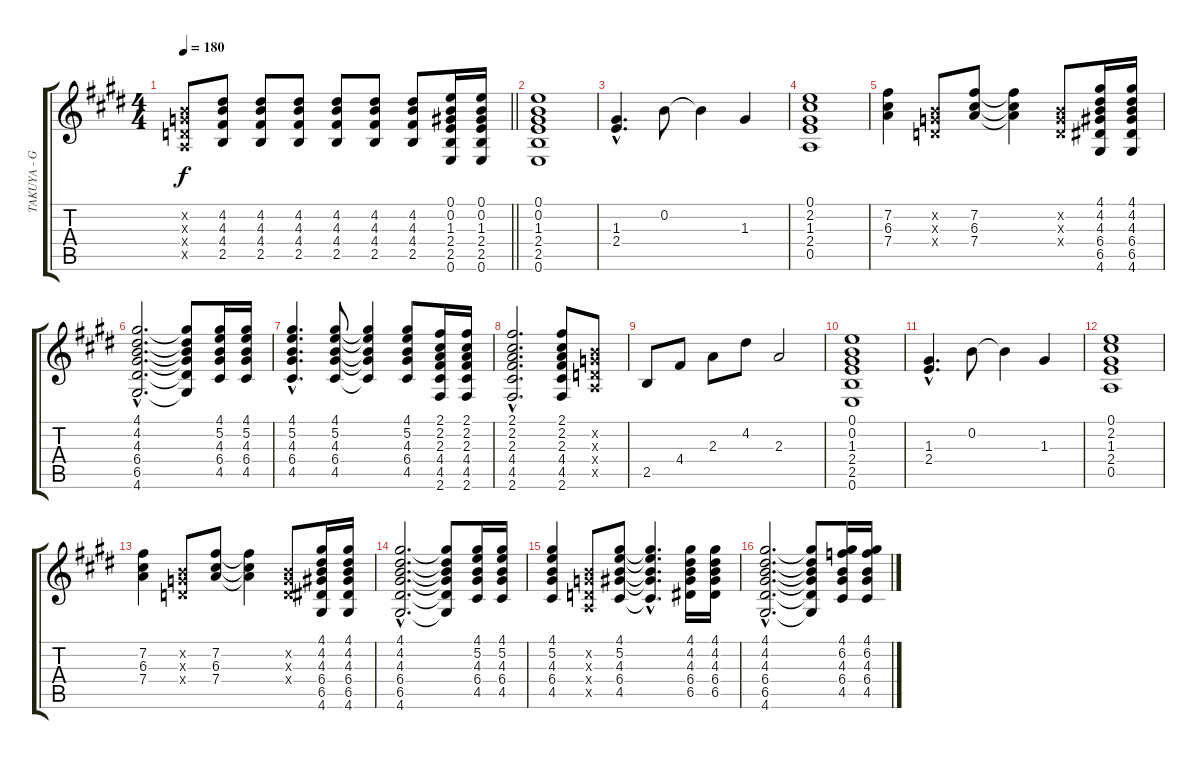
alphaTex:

\track ("TAKUYA - Guitar 1" "TAKUYA - G") {instrument overdrivenguitar}
\staff {score tabs}
\tuning (E4 B3 G3 D3 A2 E2) {hide}
\ts (4 4)
\tempo 180
\clef g2
\barLineRight lightlight
\ks e
(0.2{x} 0.3{x} 0.4{x} 0.5{x}).8{dy f} (4.2 4.3 4.4 2.5).8 (4.2 4.3 4.4 2.5).8 (4.2 4.3 4.4 2.5).8 (4.2 4.3 4.4 2.5).8 (4.2 4.3 4.4 2.5).8 (4.2 4.3 4.4 2.5).8 (0.1 0.2 1.3 2.4 2.5 0.6).16 (0.1 0.2 1.3 2.4 2.5 0.6).16 |
(0.1 0.2 1.3 2.4 2.5 0.6).1 |
(1.3{hac} 2.4{hac}).4{d} 0.2.8 0.2{t}.4 1.3.4 |
(0.1 2.2 1.3 2.4 0.5).1 |
(7.2 6.3 7.4).4 (0.2{x} 0.3{x} 0.4{x}).8 (7.2 6.3 7.4).8 (7.2{t} 6.3{t} 7.4{t}).4 (0.2{x} 0.3{x} 0.4{x}).8 (4.1 4.2 4.3 6.4 6.5 4.6).16 (4.1 4.2 4.3 6.4 6.5 4.6).16 |
(4.1{hac} 4.2{hac} 4.3{hac} 6.4{hac} 6.5{hac} 4.6{hac}).2{d} (4.1{t} 4.2{t} 4.3{t} 6.4{t} 6.5{t} 4.6{t}).8 (4.1 5.2 4.3 6.4 4.5).16 (4.1 5.2 4.3 6.4 4.5).16 |
(4.1{hac} 5.2{hac} 4.3{hac} 6.4{hac} 4.5{hac}).4{d} (4.1 5.2 4.3 6.4 4.5).8 (4.1{t} 5.2{t} 4.3{t} 6.4{t} 4.5{t}).4 (4.1 5.2 4.3 6.4 4.5).8 (2.1 2.2 2.3 4.4 4.5 2.6).16 (2.1 2.2 2.3 4.4 4.5 2.6).16 |
(2.1{hac} 2.2{hac} 2.3{hac} 4.4{hac} 4.5{hac} 2.6{hac}).2{d} (2.1 2.2 2.3 4.4 4.5 2.6).8 (0.2{x} 0.3{x} 0.4{x} 0.5{x}).8 |
2.5.8 4.4.8 2.3.8 4.2.8 2.3.2 |
(0.1 0.2 1.3 2.4 2.5 0.6).1 |
(1.3{hac} 2.4{hac}).4{d} 0.2.8 0.2{t}.4 1.3.4 |
(0.1 2.2 1.3 2.4 0.5).1 |
(7.2 6.3 7.4).4 (0.2{x} 0.3{x} 0.4{x}).8 (7.2 6.3 7.4).8 (7.2{t} 6.3{t} 7.4{t}).4 (0.2{x} 0.3{x} 0.4{x}).8 (4.1 4.2 4.3 6.4 6.5 4.6).16 (4.1 4.2 4.3 6.4 6.5 4.6).16 |
(4.1{hac} 4.2{hac} 4.3{hac} 6.4{hac} 6.5{hac} 4.6{hac}).2{d} (4.1{t} 4.2{t} 4.3{t} 6.4{t} 6.5{t} 4.6{t}).8 (4.1 5.2 4.3 6.4 4.5).16 (4.1 5.2 4.3 6.4 4.5).16 |
(4.1 5.2 4.3 6.4 4.5).4 (0.2{x} 0.3{x} 0.4{x} 0.5{x}).8 (4.1 5.2 4.3 6.4 4.5).8 (4.1{hac t} 5.2{hac t} 4.3{hac t} 6.4{hac t} 4.5{hac t}).4{d} (4.1 4.2 4.3 6.4 6.5).16 (4.1 4.2 4.3 6.4 6.5).16 |
(4.1{hac} 4.2{hac} 4.3{hac} 6.4{hac} 6.5{hac} 4.6{hac}).2{d} (4.1{t} 4.2{t} 4.3{t} 6.4{t} 6.5{t} 4.6{t}).8 (4.1 6.2 4.3 6.4 4.5).16 (4.1 6.2 4.3 6.4 4.5).16
